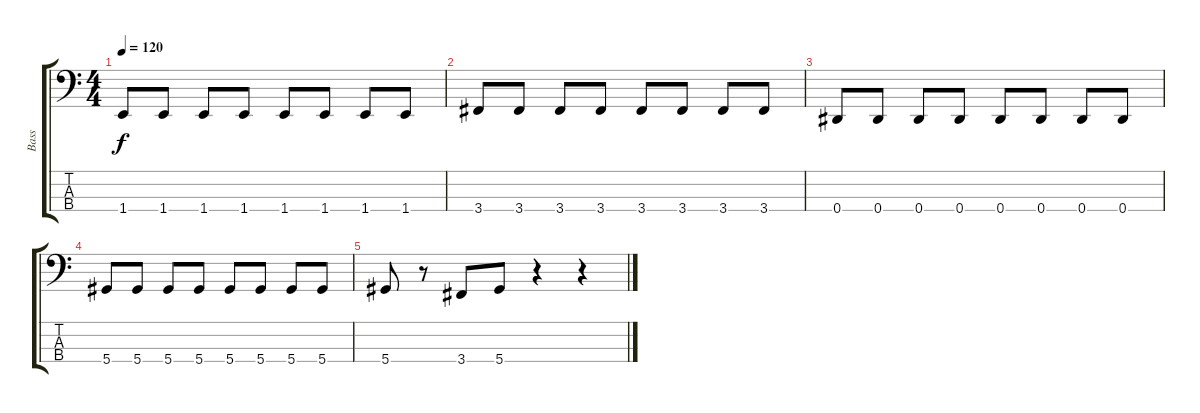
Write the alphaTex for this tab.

\track ("Bass" "Bass") {instrument distortionguitar}
\staff {score tabs}
\tuning (Gb2 Db2 Ab1 Eb1) {hide}
\ts (4 4)
\tempo 120
\clef f4
\ks c
1.4.8{dy f} 1.4.8 1.4.8 1.4.8 1.4.8 1.4.8 1.4.8 1.4.8 |
3.4.8 3.4.8 3.4.8 3.4.8 3.4.8 3.4.8 3.4.8 3.4.8 |
0.4.8 0.4.8 0.4.8 0.4.8 0.4.8 0.4.8 0.4.8 0.4.8 |
5.4.8 5.4.8 5.4.8 5.4.8 5.4.8 5.4.8 5.4.8 5.4.8 |
5.4.8 r.8 3.4.8 5.4.8 r.4 r.4
